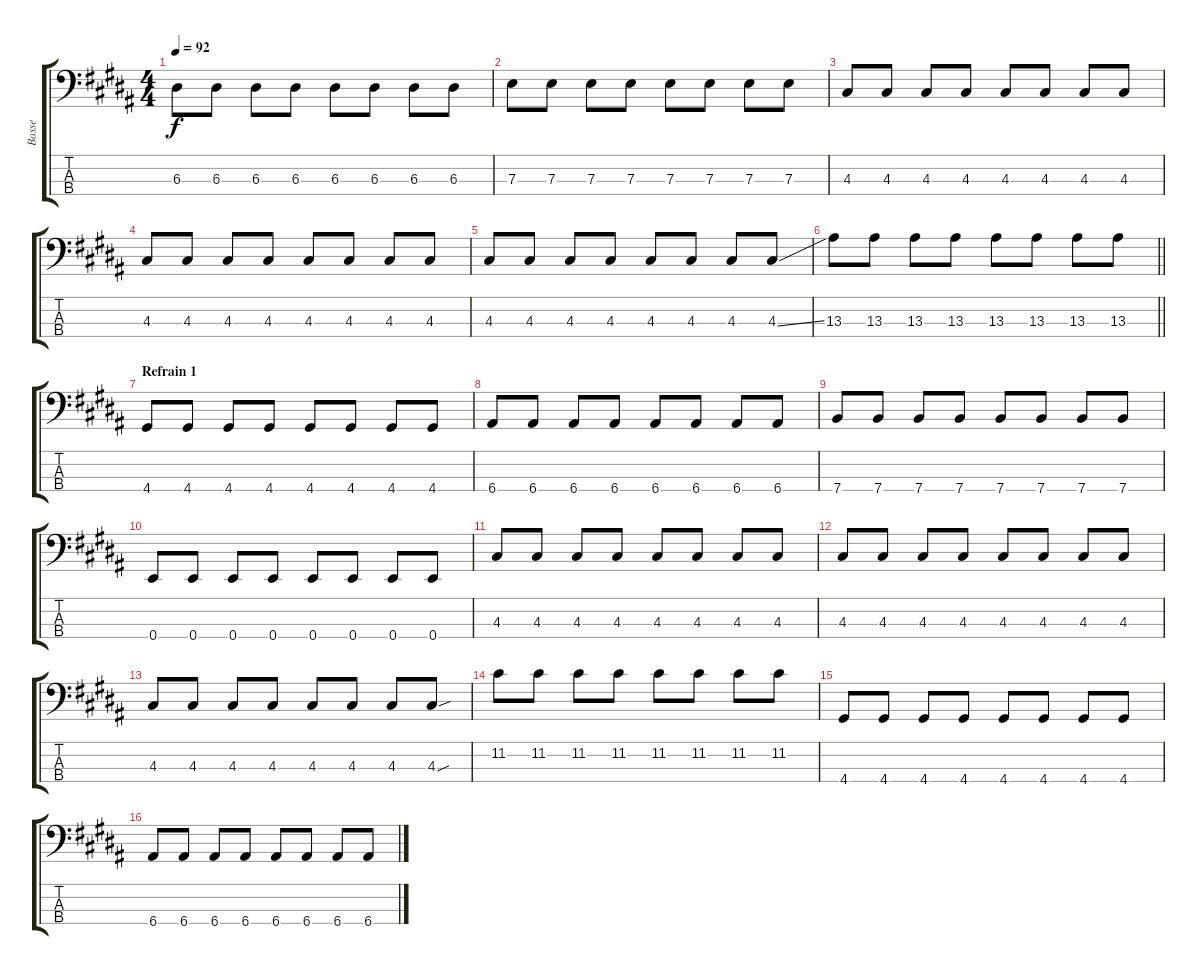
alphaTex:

\track ("Basse" "Basse") {instrument electricbassfinger}
\staff {score tabs}
\tuning (G2 D2 A1 E1) {hide}
\ts (4 4)
\tempo 92
\clef f4
\ks g#minor
6.3.8{dy f} 6.3.8 6.3.8 6.3.8 6.3.8 6.3.8 6.3.8 6.3.8 |
7.3.8 7.3.8 7.3.8 7.3.8 7.3.8 7.3.8 7.3.8 7.3.8 |
4.3.8 4.3.8 4.3.8 4.3.8 4.3.8 4.3.8 4.3.8 4.3.8 |
4.3.8 4.3.8 4.3.8 4.3.8 4.3.8 4.3.8 4.3.8 4.3.8 |
4.3.8 4.3.8 4.3.8 4.3.8 4.3.8 4.3.8 4.3.8 4.3{ss}.8 |
\barLineRight lightlight
13.3.8 13.3.8 13.3.8 13.3.8 13.3.8 13.3.8 13.3.8 13.3.8 |
\section ("" "Refrain 1")
4.4.8 4.4.8 4.4.8 4.4.8 4.4.8 4.4.8 4.4.8 4.4.8 |
6.4.8 6.4.8 6.4.8 6.4.8 6.4.8 6.4.8 6.4.8 6.4.8 |
7.4.8 7.4.8 7.4.8 7.4.8 7.4.8 7.4.8 7.4.8 7.4.8 |
0.4.8 0.4.8 0.4.8 0.4.8 0.4.8 0.4.8 0.4.8 0.4.8 |
4.3.8 4.3.8 4.3.8 4.3.8 4.3.8 4.3.8 4.3.8 4.3.8 |
4.3.8 4.3.8 4.3.8 4.3.8 4.3.8 4.3.8 4.3.8 4.3.8 |
4.3.8 4.3.8 4.3.8 4.3.8 4.3.8 4.3.8 4.3.8 4.3{sou}.8 |
11.2.8 11.2.8 11.2.8 11.2.8 11.2.8 11.2.8 11.2.8 11.2.8 |
4.4.8 4.4.8 4.4.8 4.4.8 4.4.8 4.4.8 4.4.8 4.4.8 |
6.4.8 6.4.8 6.4.8 6.4.8 6.4.8 6.4.8 6.4.8 6.4.8
